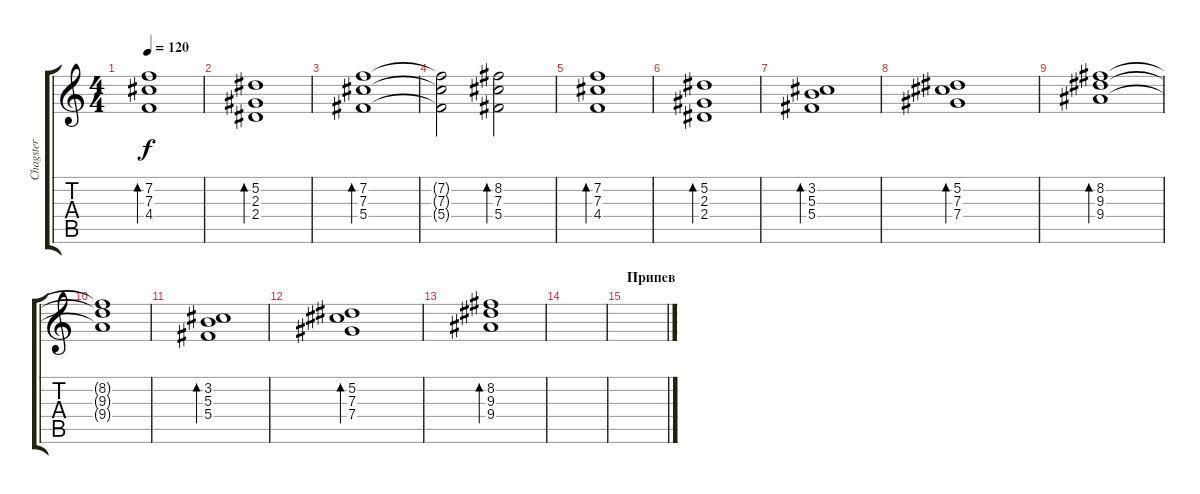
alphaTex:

\track ("Chagster" "Chagster") {instrument electricguitarclean}
\staff {score tabs}
\tuning (Eb4 Bb3 Gb3 Db3 Ab2 Eb2) {hide}
\ts (4 4)
\tempo 120
\clef g2
\ks c
(7.2 7.3 4.4).1{bd 120 dy f} |
(5.2 2.3 2.4).1{bd 120} |
(7.2 7.3 5.4).1{bd 120} |
(7.2{t} 7.3{t} 5.4{t}).2 (8.2 7.3 5.4).2{bd 120} |
(7.2 7.3 4.4).1{bd 120} |
(5.2 2.3 2.4).1{bd 120} |
(3.2 5.3 5.4).1{bd 120} |
(5.2 7.3 7.4).1{bd 120} |
(8.2 9.3 9.4).1{bd 120} |
(8.2{t} 9.3{t} 9.4{t}).1 |
(3.2 5.3 5.4).1{bd 120} |
(5.2 7.3 7.4).1{bd 120} |
(8.2 9.3 9.4).1{bd 120} |
|
\section ("" "Припев")
